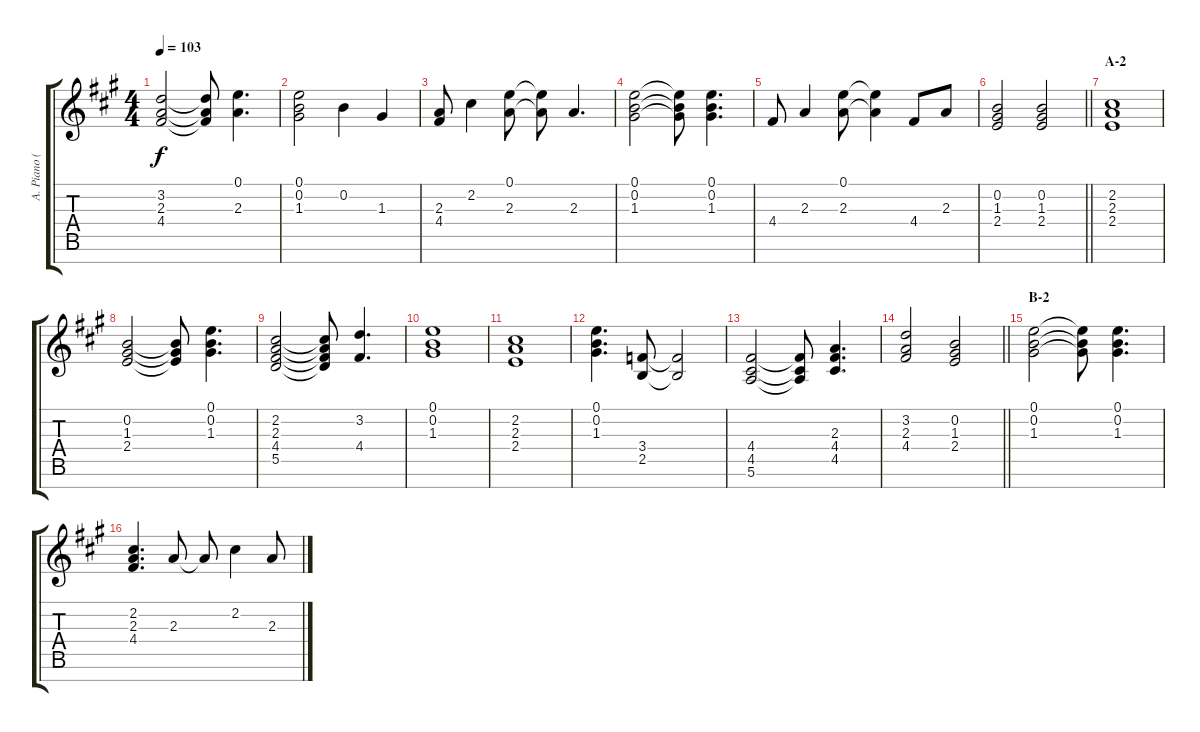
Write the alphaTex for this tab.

\track ("A. Piano (Right Hand)" "A. Piano (") {instrument acousticgrandpiano}
\staff {score tabs}
\tuning (E5 B4 G4 D4 A3 E3 B2) {hide}
\ts (4 4)
\tempo 103
\clef g2
\ks a
(3.2 2.3 4.4).2{dy f} (3.2{t} 2.3{t} 4.4{t}).8 (0.1 2.3).4{d} |
(0.1 0.2 1.3).2 0.2.4 1.3.4 |
(2.3 4.4).8 2.2.4 (0.1 2.3).8 (0.1{t} 2.3{t}).8 2.3.4{d} |
(0.1 0.2 1.3).2 (0.1{t} 0.2{t} 1.3{t}).8 (0.1 0.2 1.3).4{d} |
4.4.8 2.3.4 (0.1 2.3).8 (0.1{t} 2.3{t}).4 4.4.8 2.3.8 |
\barLineRight lightlight
(0.2 1.3 2.4).2 (0.2 1.3 2.4).2 |
\section ("" "A-2")
(2.2 2.3 2.4).1 |
(0.2 1.3 2.4).2 (0.2{t} 1.3{t} 2.4{t}).8 (0.1 0.2 1.3).4{d} |
(2.2 2.3 4.4 5.5).2 (2.2{t} 2.3{t} 4.4{t} 5.5{t}).8 (3.2 4.4).4{d} |
(0.1 0.2 1.3).1 |
(2.2 2.3 2.4).1 |
(0.1 0.2 1.3).4{d} (3.4 2.5).8 (3.4{t} 2.5{t}).2 |
(4.4 4.5 5.6).2 (4.4{t} 4.5{t} 5.6{t}).8 (2.3 4.4 4.5).4{d} |
\barLineRight lightlight
(3.2 2.3 4.4).2 (0.2 1.3 2.4).2 |
\section ("" "B-2")
(0.1 0.2 1.3).2 (0.1{t} 0.2{t} 1.3{t}).8 (0.1 0.2 1.3).4{d} |
(2.2 2.3 4.4).4{d} 2.3.8 2.3{t}.8 2.2.4 2.3.8
